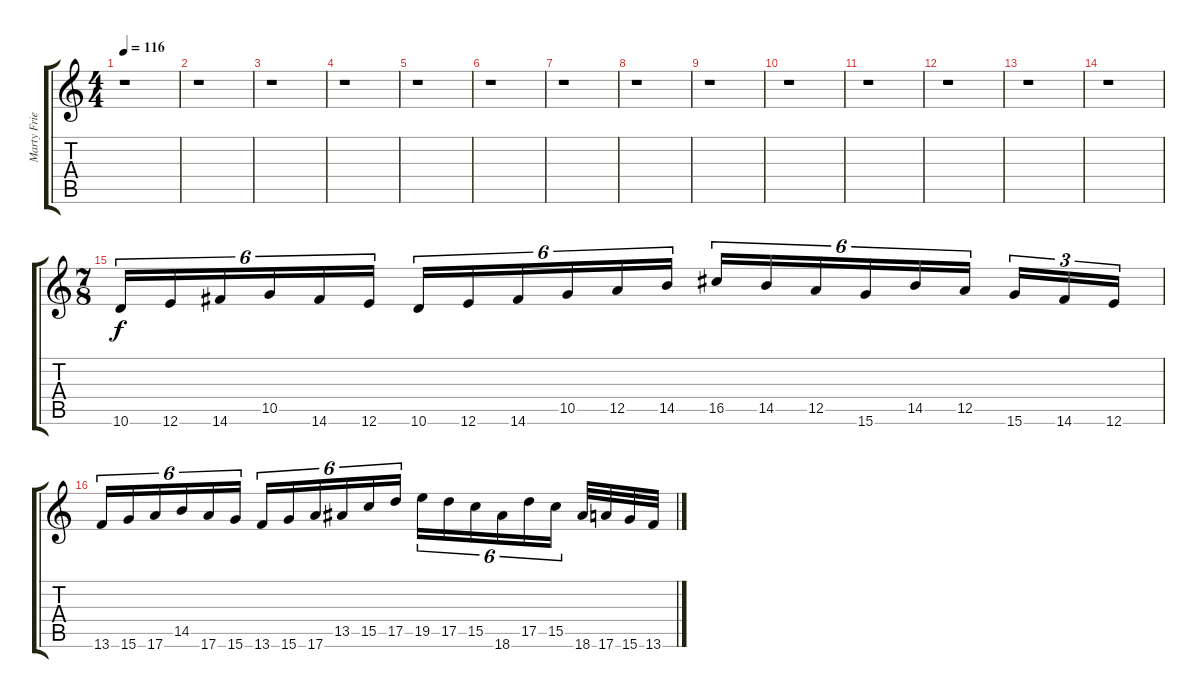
\track ("Marty Friedman" "Marty Frie") {instrument acousticguitarsteel}
\staff {score tabs}
\tuning (E4 B3 G3 D3 A2 E2) {hide}
\ts (4 4)
\tempo 116
\clef g2
\ks c
r.1{dy f} |
r.1 |
r.1 |
r.1 |
r.1 |
r.1 |
r.1 |
r.1 |
r.1 |
r.1 |
r.1 |
r.1 |
r.1 |
r.1 |
\ts (7 8)
10.6.16{tu (6 4)} 12.6.16{tu (6 4)} 14.6.16{tu (6 4)} 10.5.16{tu (6 4)} 14.6.16{tu (6 4)} 12.6.16{tu (6 4)} 10.6.16{tu (6 4)} 12.6.16{tu (6 4)} 14.6.16{tu (6 4)} 10.5.16{tu (6 4)} 12.5.16{tu (6 4)} 14.5.16{tu (6 4)} 16.5.16{tu (6 4)} 14.5.16{tu (6 4)} 12.5.16{tu (6 4)} 15.6.16{tu (6 4)} 14.5.16{tu (6 4)} 12.5.16{tu (6 4)} 15.6.16{tu (3 2)} 14.6.16{tu (3 2)} 12.6.16{tu (3 2)} |
13.6.16{tu (6 4)} 15.6.16{tu (6 4)} 17.6.16{tu (6 4)} 14.5.16{tu (6 4)} 17.6.16{tu (6 4)} 15.6.16{tu (6 4)} 13.6.16{tu (6 4)} 15.6.16{tu (6 4)} 17.6.16{tu (6 4)} 13.5.16{tu (6 4)} 15.5.16{tu (6 4)} 17.5.16{tu (6 4)} 19.5.16{tu (6 4)} 17.5.16{tu (6 4)} 15.5.16{tu (6 4)} 18.6.16{tu (6 4)} 17.5.16{tu (6 4)} 15.5.16{tu (6 4)} 18.6.32 17.6.32 15.6.32 13.6.32
